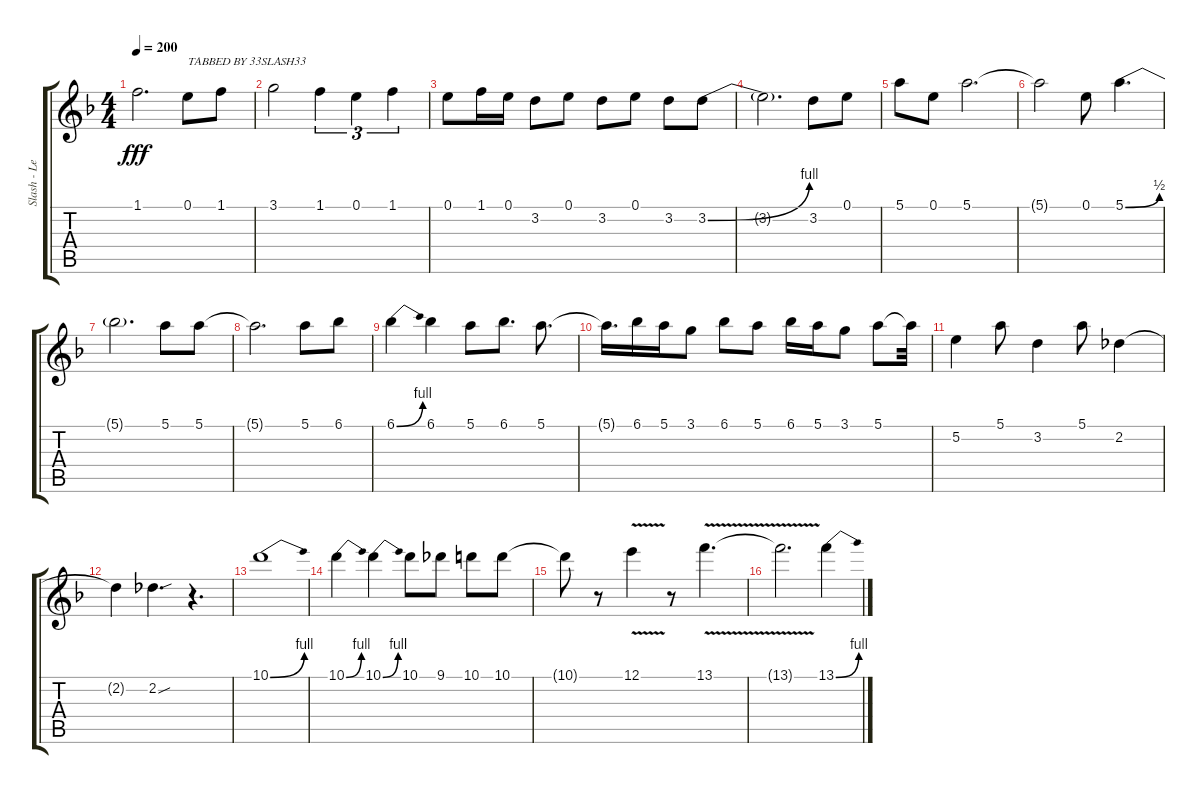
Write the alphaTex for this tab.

\track ("Slash - Lead Guitar" "Slash - Le") {instrument acousticguitarsteel}
\staff {score tabs}
\tuning (E4 B3 G3 D3 A2 E2) {hide}
\ts (4 4)
\tempo 200
\clef g2
\ks dminor
1.1.2{d dy fff} 0.1.8{txt "TABBED BY 33SLASH33"} 1.1.8 |
3.1.2 1.1.4{tu (3 2)} 0.1.4{tu (3 2)} 1.1.4{tu (3 2)} |
0.1.8 1.1.16 0.1.16 3.2.8 0.1.8 3.2.8 0.1.8 3.2.8 3.2{be (bend 0 0 60 4)}.8 |
3.2{t}.2{d} 3.2.8 0.1.8 |
5.1.8 0.1.8 5.1.2{d} |
5.1{t}.2 0.1.8 5.1{be (bend 0 0 60 2)}.4{d} |
5.1{t}.2{d} 5.1.8 5.1.8 |
5.1{t}.2{d} 5.1.8 6.1.8 |
6.1{be (bend 0 0 60 4)}.4 6.1.4 5.1.8 6.1.8{d} 5.1.8{d} |
5.1{t}.16{d} 6.1.16 5.1.16 3.1.8 6.1.8 5.1.8 6.1.16 5.1.16 3.1.8 5.1.8 5.1{t}.32 |
5.2.4 5.1.8 3.2.4 5.1.8 2.2.4 |
2.2{t}.4 2.2{sou}.4{d} r.4{d} |
10.1{be (bend 0 0 60 4)}.1 |
10.1{be (bend 0 0 60 4)}.4 10.1{be (bend 0 0 60 4)}.4 10.1.8 9.1.8 10.1.8 10.1.8 |
10.1{t}.8 r.8 12.1{v}.4 r.8 13.1{v}.4{d} |
13.1{t}.2{d} 13.1{be (bend 0 0 60 4)}.4
